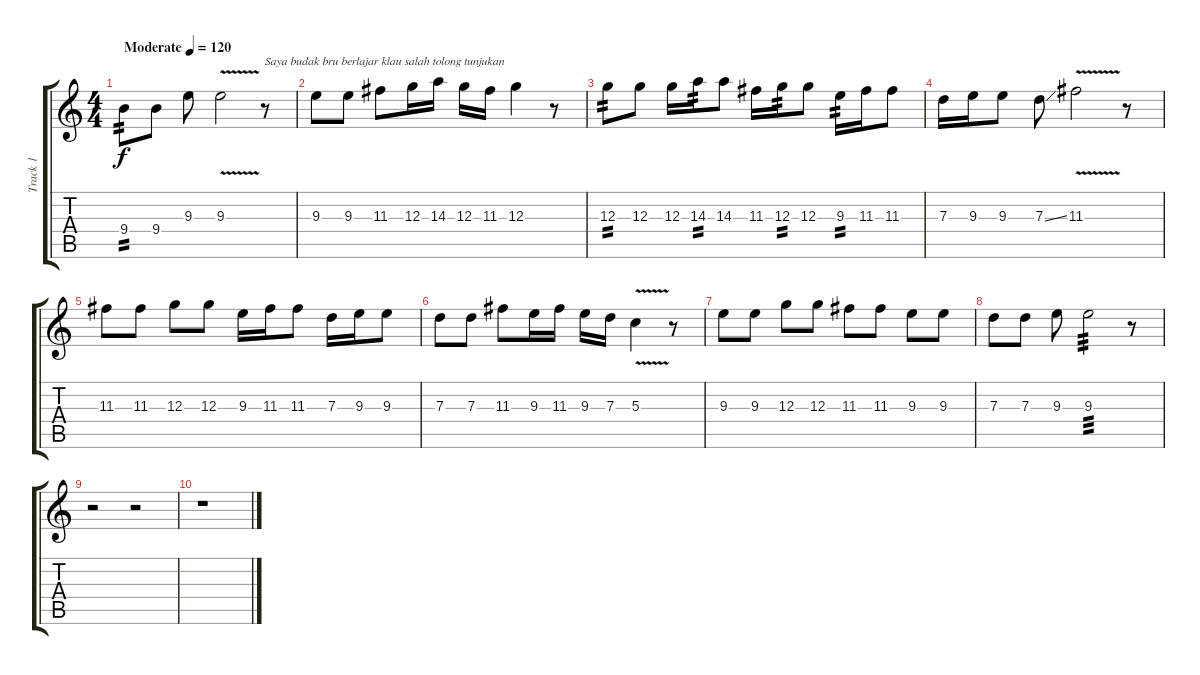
\track ("Track 1" "Track 1") {instrument electricguitarclean}
\staff {score tabs}
\tuning (E4 B3 G3 D3 A2 E2) {hide}
\ts (4 4)
\tempo (120 "Moderate")
\clef g2
\ks c
9.4.8{tp 2 dy f instrument electricguitarclean} 9.4.8 9.3.8 9.3{v}.2 r.8{txt "Saya budak bru berlajar klau salah tolong tunjukan"} |
9.3.8 9.3.8 11.3.8 12.3.16 14.3.16 12.3.16 11.3.16 12.3.4 r.8 |
12.3.8{tp 2} 12.3.8 12.3.16 14.3.16{tp 2} 14.3.8 11.3.16 12.3.16{tp 2} 12.3.8 9.3.16{tp 2} 11.3.16 11.3.8 |
7.3.16 9.3.16 9.3.8 7.3{ss}.8 11.3{v}.2 r.8 |
11.3.8 11.3.8 12.3.8 12.3.8 9.3.16 11.3.16 11.3.8 7.3.16 9.3.16 9.3.8 |
7.3.8 7.3.8 11.3.8 9.3.16 11.3.16 9.3.16 7.3.16 5.3{v}.4 r.8 |
9.3.8 9.3.8 12.3.8 12.3.8 11.3.8 11.3.8 9.3.8 9.3.8 |
7.3.8 7.3.8 9.3.8 9.3.2{tp 3} r.8 |
r.2 r.2 |
r.1
